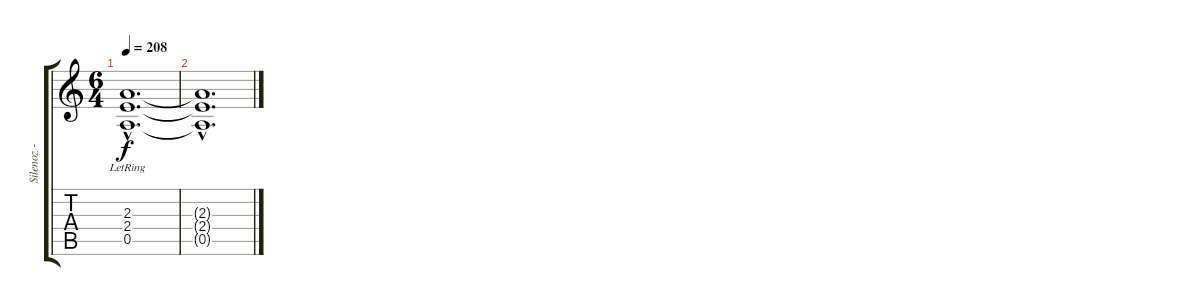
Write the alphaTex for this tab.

\track ("Silenoz - Rythem" "Silenoz - ") {instrument distortionguitar}
\staff {score tabs}
\tuning (E4 B3 G3 D3 A2 E2) {hide}
\ts (6 4)
\tempo 208
\clef g2
\ks c
(2.3{hac lr} 2.4{hac lr} 0.5{hac lr}).1{d dy f} |
(2.3{hac t} 2.4{hac t} 0.5{hac t}).1{d}
